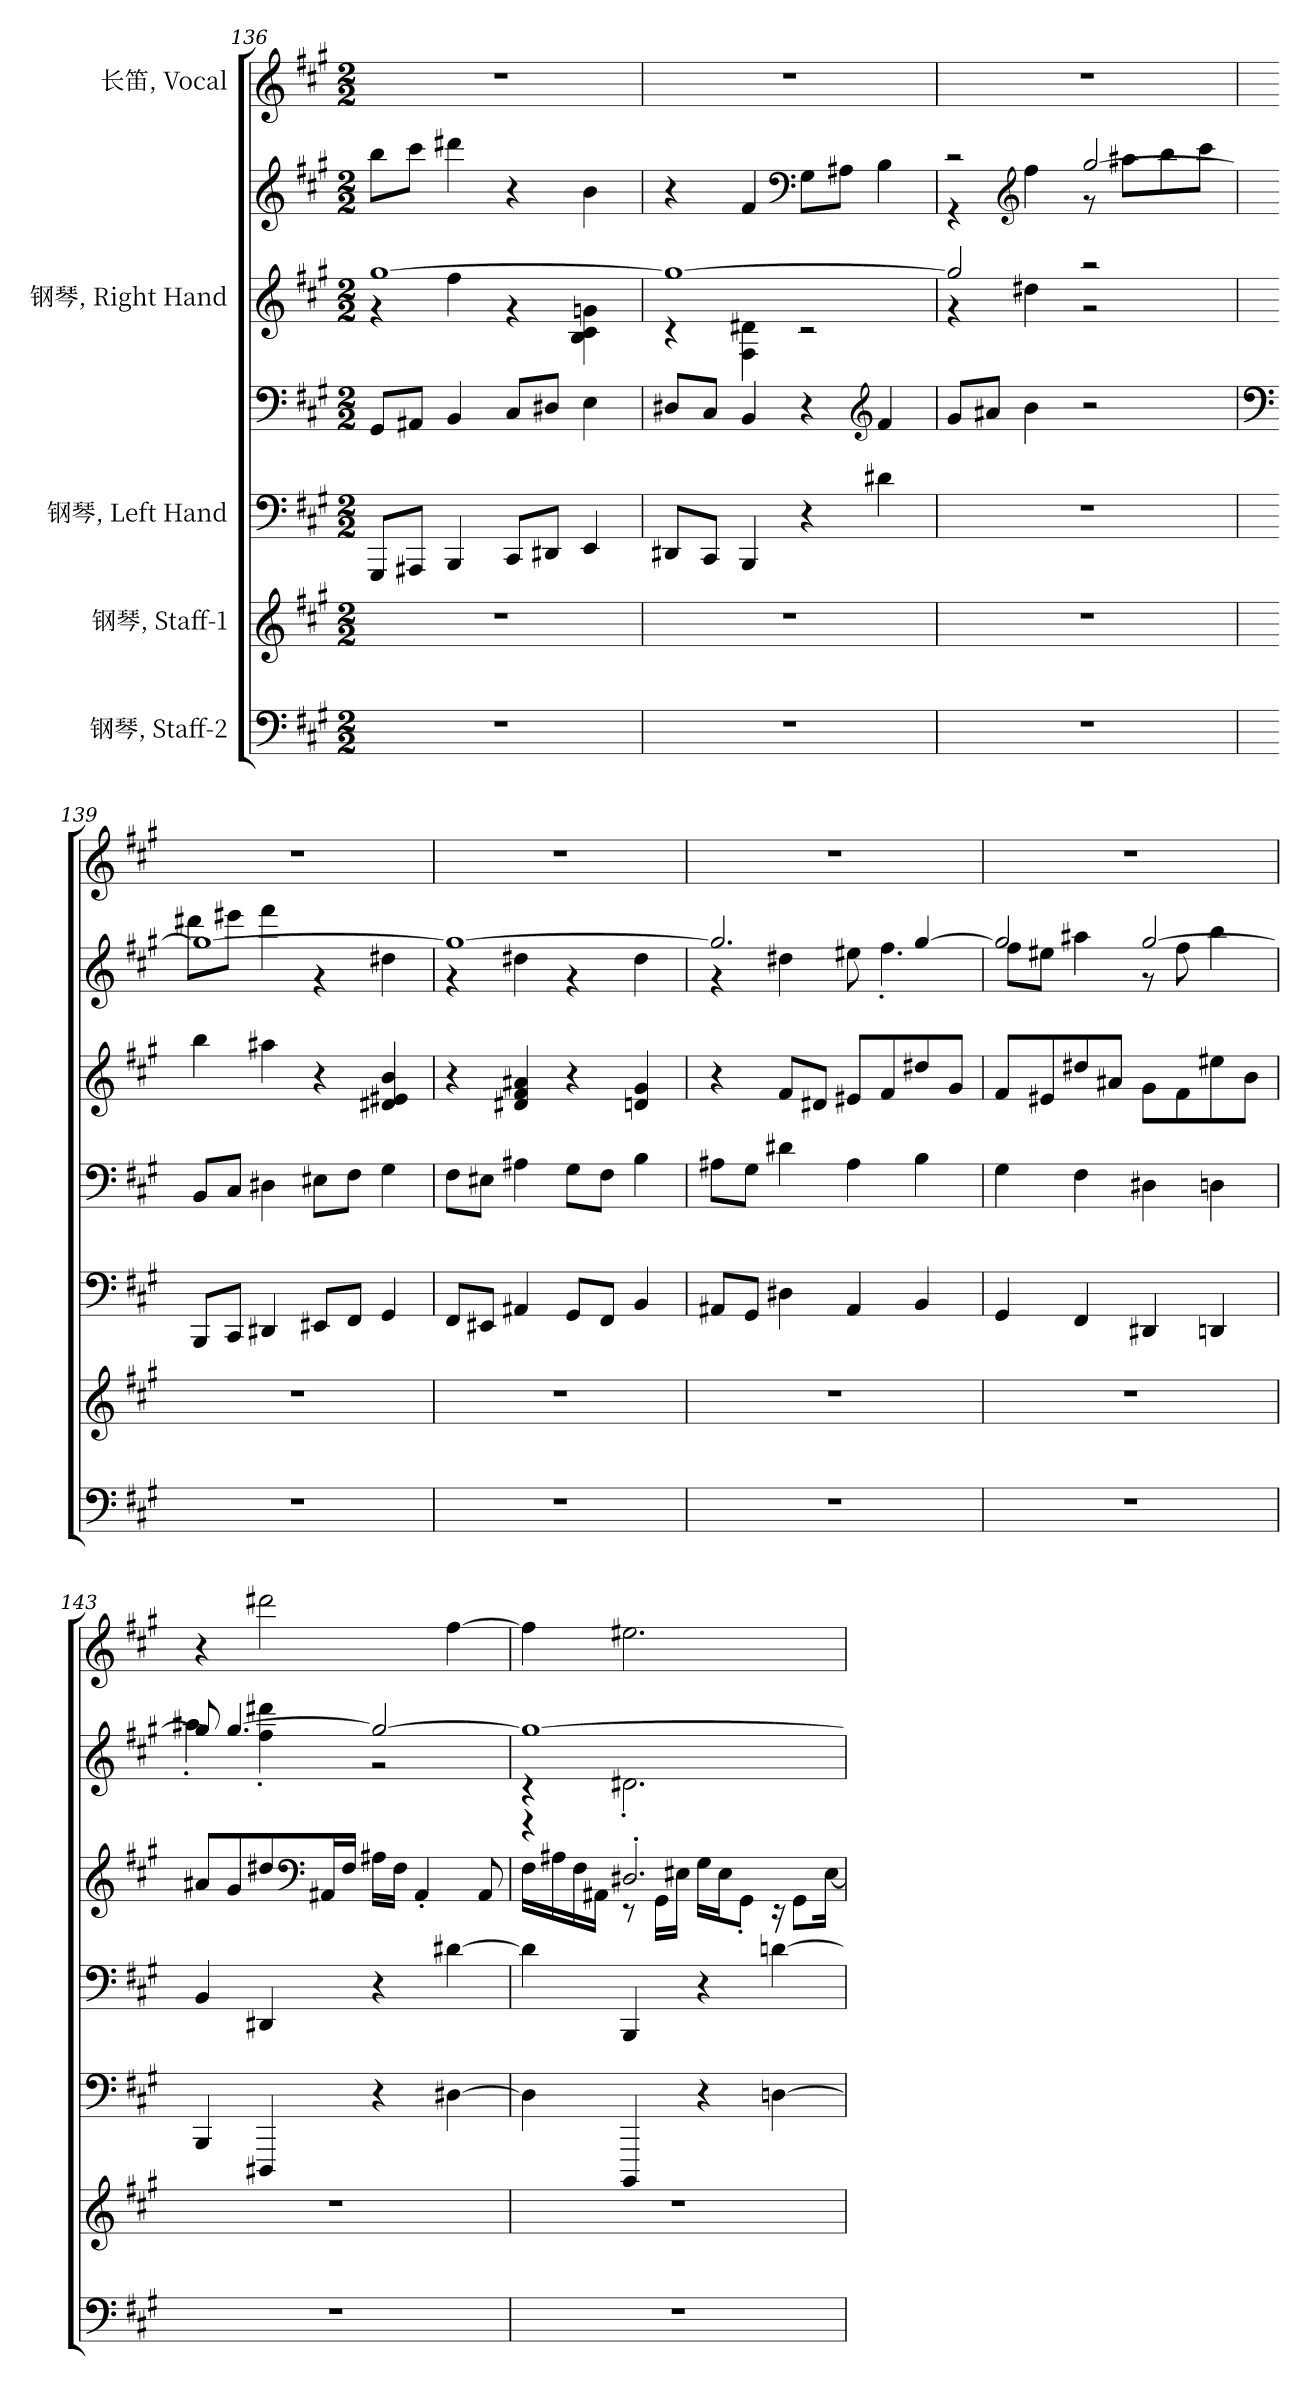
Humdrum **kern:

**kern	**kern	**kern	**kern	**kern	**kern	**kern
*part5	*part4	*part3	*part3	*part2	*part2	*part1
*staff7	*staff6	*staff5	*staff4	*staff3	*staff2	*staff1
*I"钢琴, Staff-2	*I"钢琴, Staff-1	*I"钢琴, Left Hand	*	*I"钢琴, Right Hand	*	*I"长笛, Vocal
*clefF4	*clefG2	*clefF4	*clefF4	*clefG2	*clefG2	*clefG2
*k[f#c#g#]	*k[f#c#g#]	*k[f#c#g#]	*k[f#c#g#]	*k[f#c#g#]	*k[f#c#g#]	*k[f#c#g#]
*M2/2	*M2/2	*M2/2	*M2/2	*M2/2	*M2/2	*M2/2
=136	=136	=136	=136	=136	=136	=136
*	*	*	*	*^	*	*
1r	1r	8GGG#/L	8GG#/L	[1gg#	4r	8bb\L	1r
.	.	8AAA#X/J	8AA#X/J	.	.	8ccc#\J	.
.	.	4BBB/	4BB/	.	4ff#\	4ddd#X\	.
.	.	8CC#/L	8C#/L	.	4r	4r	.
.	.	8DD#X/J	8D#X/J	.	.	.	.
.	.	4EE/	4E\	.	4B\ 4c#\ 4gn\	4b\	.
!!LO:PB:g=z
=137	=137	=137	=137	=137	=137	=137	=137
1r	1r	8DD#X/L	8D#X/L	1gg#_	4r	4r	1r
.	.	8CC#/J	8C#/J	.	.	.	.
.	.	4BBB/	4BB/	.	4F#\ 4d#X\	4f#/	.
*	*	*	*	*	*	*clefF4	*
.	.	4r	4r	.	2r	8G#\L	.
.	.	.	.	.	.	8A#X\J	.
*	*	*	*clefG2	*	*	*	*
.	.	4d#X\	4f#/	.	.	4B\	.
=138	=138	=138	=138	=138	=138	=138	=138
*	*	*	*	*	*	*^	*
1r	1r	1r	8g#/L	2gg#/]	4r	2r	4r	1r
.	.	.	8a#X/J	.	.	.	.	.
*	*	*	*	*	*	*clefG2	*	*
.	.	.	4b\	.	4dd#X\	.	4ff#\	.
.	.	.	2r	2r	2r	[2gg#/	8r	.
.	.	.	.	.	.	.	8aa#X\L	.
.	.	.	.	.	.	.	8bb\	.
.	.	.	.	.	.	.	8ccc#\J	.
*	*	*	*	*v	*v	*	*	*
=139	=139	=139	=139	=139	=139	=139	=139
*	*	*	*clefF4	*	*	*	*
1r	1r	8BBB/L	8BB/L	4bb\	1gg#_	8ddd#X\L	1r
.	.	8CC#/J	8C#/J	.	.	8eee#X\J	.
.	.	4DD#X/	4D#X\	4aa#X\	.	4fff#\	.
.	.	8EE#X/L	8E#X\L	4r	.	4r	.
.	.	8FF#/J	8F#\J	.	.	.	.
.	.	4GG#/	4G#\	4d#X/ 4e#X/ 4b/	.	4dd#X\	.
!!LO:PB:g=z
=140	=140	=140	=140	=140	=140	=140	=140
1r	1r	8FF#/L	8F#\L	4r	1gg#_	4r	1r
.	.	8EE#X/J	8E#X\J	.	.	.	.
.	.	4AA#X/	4A#X\	4d#X/ 4f#/ 4a#X/	.	4dd#X\	.
.	.	8GG#/L	8G#\L	4r	.	4r	.
.	.	8FF#/J	8F#\J	.	.	.	.
.	.	4BB/	4B\	4dn/ 4g#/	.	4dd#\	.
=141	=141	=141	=141	=141	=141	=141	=141
1r	1r	8AA#X/L	8A#X\L	4r	2.gg#/]	4r	1r
.	.	8GG#/J	8G#\J	.	.	.	.
.	.	4D#X\	4d#X\	8f#/L	.	4dd#X\	.
.	.	.	.	8d#X/J	.	.	.
.	.	4AA#/	4A#\	8e#X/L	.	8ee#X\	.
.	.	.	.	8f#/	.	4.ff#'\	.
.	.	4BB/	4B\	8dd#X/	[4gg#/	.	.
.	.	.	.	8g#/J	.	.	.
=142	=142	=142	=142	=142	=142	=142	=142
1r	1r	4GG#/	4G#\	8f#/L	2gg#/]	8ff#\L	1r
.	.	.	.	8e#X/	.	8ee#X\J	.
.	.	4FF#/	4F#\	8dd#X/	.	4aa#X\	.
.	.	.	.	8a#X/J	.	.	.
.	.	4DD#X/	4D#X\	8g#\L	[2gg#/	8r	.
.	.	.	.	8f#\	.	8ff#\	.
.	.	4DDn/	4Dn\	8ee#X\	.	4bb\	.
.	.	.	.	8b\J	.	.	.
!!LO:PB:g=z
=143	=143	=143	=143	=143	=143	=143	=143
1r	1r	4BBB/	4BB/	8a#X/L	8gg#/]	4aa#X'\	4r
.	.	.	.	8g#/	[4.gg#/	.	.
.	.	4DDD#X/	4DD#X/	8dd#X/	.	4ff#\' 4ddd#X\'	2ddd#X\
*	*	*	*	*clefF4	*	*	*
.	.	.	.	16AA#X/L	.	.	.
.	.	.	.	16F#/JJ	.	.	.
.	.	4r	4r	16A#X\LL	2gg#/_	2r	.
.	.	.	.	16F#\JJ	.	.	.
.	.	.	.	4AA#'/	.	.	.
.	.	[4D#X\	[4d#X\	.	.	.	[4ff#\
.	.	.	.	8AA#/	.	.	.
=144	=144	=144	=144	=144	=144	=144	=144
*	*	*	*	*^	*	*	*
1r	1r	4D#\]	4d#\]	4r	16F#\LL	1gg#_	4r	4ff#\]
.	.	.	.	.	16A#X\	.	.	.
.	.	.	.	.	16F#\	.	.	.
.	.	.	.	.	16AA#X\JJ	.	.	.
.	.	4BBBB/	4BBB/	2.D#X'/	8r	.	2.d#X'\	2.ee#X\
.	.	.	.	.	16GG#\LL	.	.	.
.	.	.	.	.	16E#X\JJ	.	.	.
.	.	4r	4r	.	16G#\LL	.	.	.
.	.	.	.	.	16E#\J	.	.	.
.	.	.	.	.	8GG#'\J	.	.	.
.	.	[4Dn\	[4dn\	.	16r	.	.	.
.	.	.	.	.	8GG#\L	.	.	.
.	.	.	.	.	[16E#\Jk	.	.	.
*	*	*	*	*v	*v	*	*	*
*	*	*	*	*	*v	*v	*
=	=	=	=	=	=	=
*-	*-	*-	*-	*-	*-	*-
